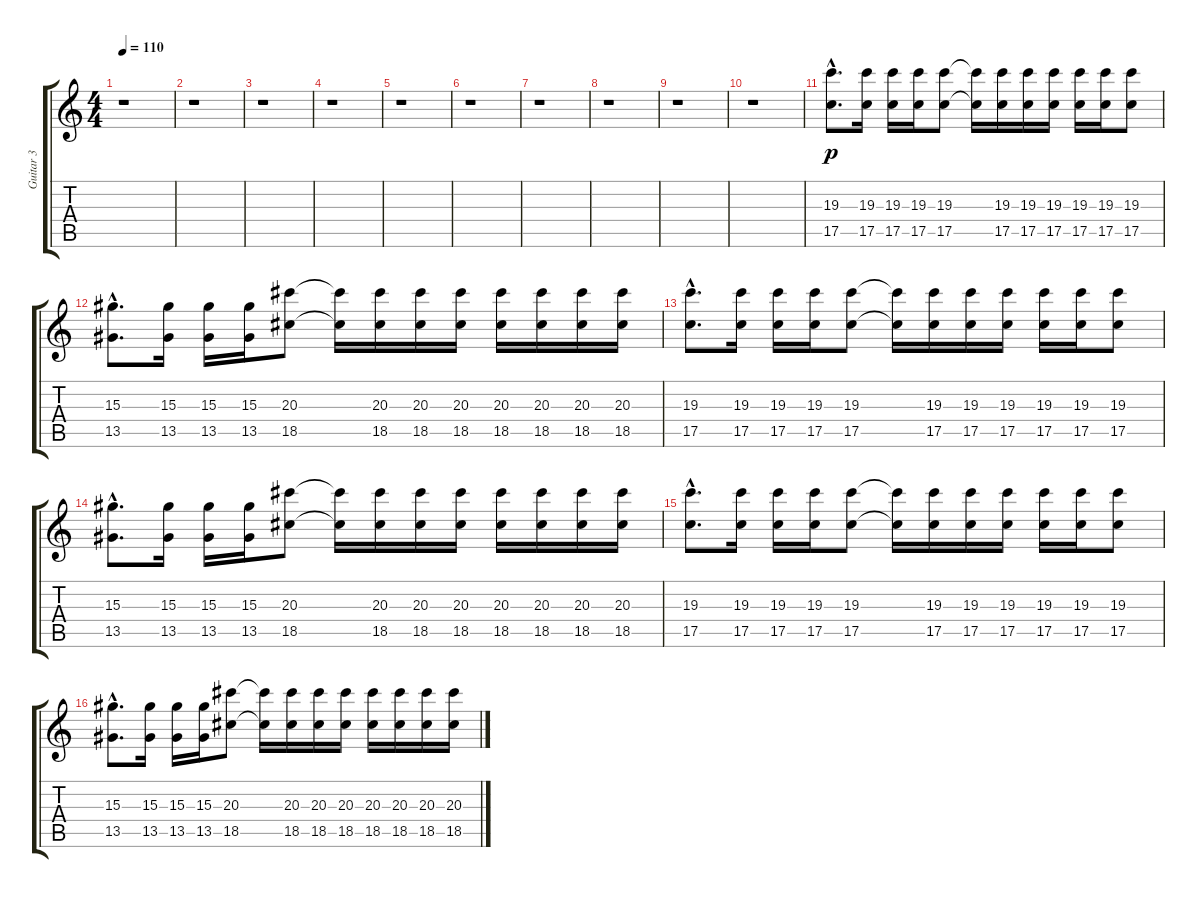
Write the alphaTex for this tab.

\track ("Guitar 3" "Guitar 3") {instrument distortionguitar}
\staff {score tabs}
\tuning (D4 A3 F3 C3 G2 C2) {hide}
\ts (4 4)
\tempo 110
\clef g2
\ks c
r.1{dy p} |
r.1 |
r.1 |
r.1 |
r.1 |
r.1 |
r.1 |
r.1 |
r.1 |
r.1 |
(19.3{hac} 17.5{hac}).8{d} (19.3 17.5).16 (19.3 17.5).16 (19.3 17.5).16 (19.3 17.5).8 (19.3{t} 17.5{t}).16 (19.3 17.5).16 (19.3 17.5).16 (19.3 17.5).16 (19.3 17.5).16 (19.3 17.5).16 (19.3 17.5).8 |
(15.3{hac} 13.5{hac}).8{d} (15.3 13.5).16 (15.3 13.5).16 (15.3 13.5).16 (20.3 18.5).8 (20.3{t} 18.5{t}).16 (20.3 18.5).16 (20.3 18.5).16 (20.3 18.5).16 (20.3 18.5).16 (20.3 18.5).16 (20.3 18.5).16 (20.3 18.5).16 |
(19.3{hac} 17.5{hac}).8{d} (19.3 17.5).16 (19.3 17.5).16 (19.3 17.5).16 (19.3 17.5).8 (19.3{t} 17.5{t}).16 (19.3 17.5).16 (19.3 17.5).16 (19.3 17.5).16 (19.3 17.5).16 (19.3 17.5).16 (19.3 17.5).8 |
(15.3{hac} 13.5{hac}).8{d} (15.3 13.5).16 (15.3 13.5).16 (15.3 13.5).16 (20.3 18.5).8 (20.3{t} 18.5{t}).16 (20.3 18.5).16 (20.3 18.5).16 (20.3 18.5).16 (20.3 18.5).16 (20.3 18.5).16 (20.3 18.5).16 (20.3 18.5).16 |
(19.3{hac} 17.5{hac}).8{d} (19.3 17.5).16 (19.3 17.5).16 (19.3 17.5).16 (19.3 17.5).8 (19.3{t} 17.5{t}).16 (19.3 17.5).16 (19.3 17.5).16 (19.3 17.5).16 (19.3 17.5).16 (19.3 17.5).16 (19.3 17.5).8 |
(15.3{hac} 13.5{hac}).8{d} (15.3 13.5).16 (15.3 13.5).16 (15.3 13.5).16 (20.3 18.5).8 (20.3{t} 18.5{t}).16 (20.3 18.5).16 (20.3 18.5).16 (20.3 18.5).16 (20.3 18.5).16 (20.3 18.5).16 (20.3 18.5).16 (20.3 18.5).16
